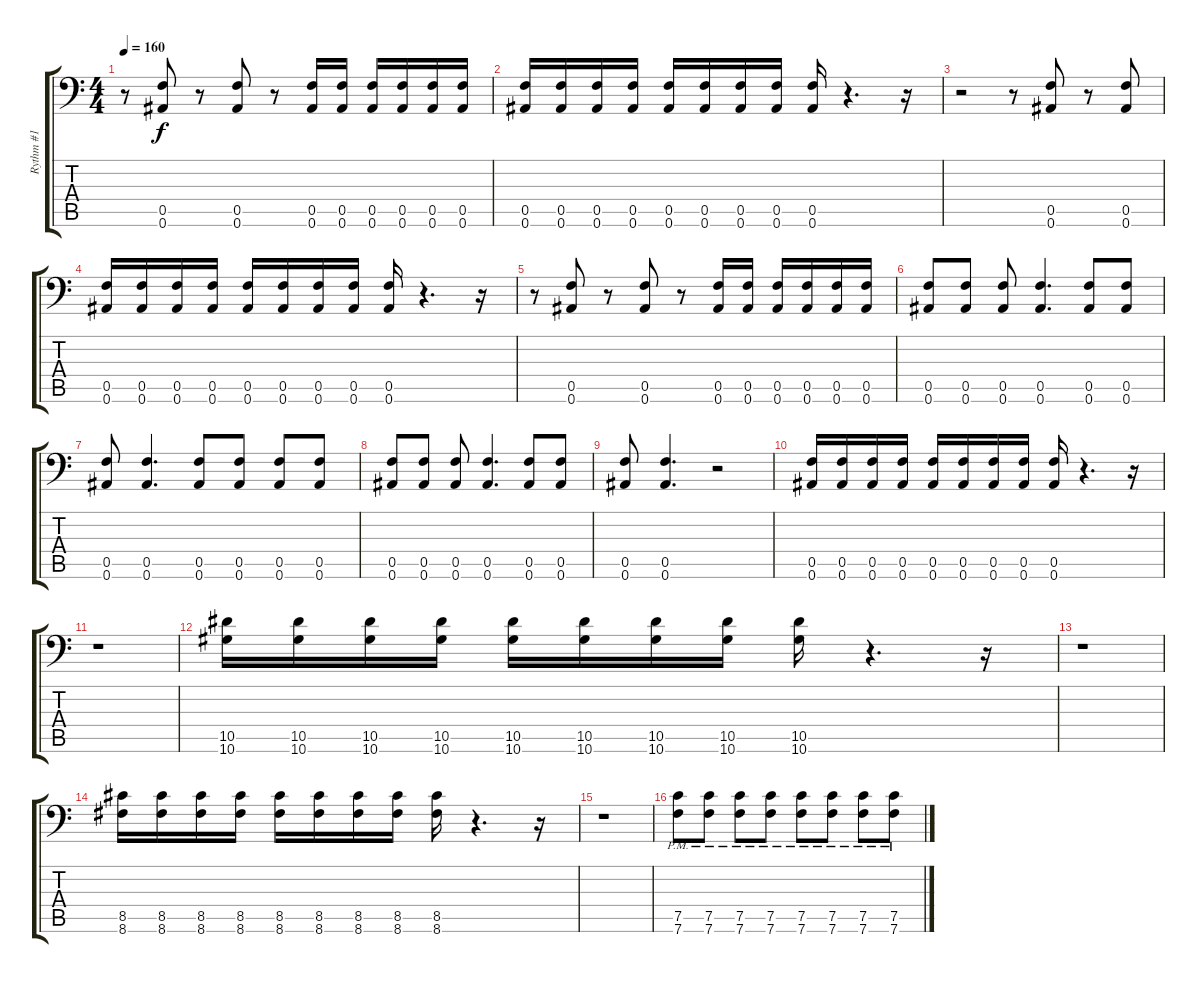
\track ("Rythm #1" "Rythm #1") {instrument distortionguitar}
\staff {score tabs}
\tuning (C4 G3 Eb3 Bb2 F2 Bb1) {hide}
\ts (4 4)
\tempo 160
\clef f4
\ks c
r.8{dy f} (0.5 0.6).8 r.8 (0.5 0.6).8 r.8 (0.5 0.6).16 (0.5 0.6).16 (0.5 0.6).16 (0.5 0.6).16 (0.5 0.6).16 (0.5 0.6).16 |
(0.5 0.6).16 (0.5 0.6).16 (0.5 0.6).16 (0.5 0.6).16 (0.5 0.6).16 (0.5 0.6).16 (0.5 0.6).16 (0.5 0.6).16 (0.5 0.6).16 r.4{d} r.16 |
r.2 r.8 (0.5 0.6).8 r.8 (0.5 0.6).8 |
(0.5 0.6).16 (0.5 0.6).16 (0.5 0.6).16 (0.5 0.6).16 (0.5 0.6).16 (0.5 0.6).16 (0.5 0.6).16 (0.5 0.6).16 (0.5 0.6).16 r.4{d} r.16 |
r.8 (0.5 0.6).8 r.8 (0.5 0.6).8 r.8 (0.5 0.6).16 (0.5 0.6).16 (0.5 0.6).16 (0.5 0.6).16 (0.5 0.6).16 (0.5 0.6).16 |
(0.5 0.6).8 (0.5 0.6).8 (0.5 0.6).8 (0.5 0.6).4{d} (0.5 0.6).8 (0.5 0.6).8 |
(0.5 0.6).8 (0.5 0.6).4{d} (0.5 0.6).8 (0.5 0.6).8 (0.5 0.6).8 (0.5 0.6).8 |
(0.5 0.6).8 (0.5 0.6).8 (0.5 0.6).8 (0.5 0.6).4{d} (0.5 0.6).8 (0.5 0.6).8 |
(0.5 0.6).8 (0.5 0.6).4{d} r.2 |
(0.5 0.6).16 (0.5 0.6).16 (0.5 0.6).16 (0.5 0.6).16 (0.5 0.6).16 (0.5 0.6).16 (0.5 0.6).16 (0.5 0.6).16 (0.5 0.6).16 r.4{d} r.16 |
r.1 |
(10.5 10.6).16 (10.5 10.6).16 (10.5 10.6).16 (10.5 10.6).16 (10.5 10.6).16 (10.5 10.6).16 (10.5 10.6).16 (10.5 10.6).16 (10.5 10.6).16 r.4{d} r.16 |
r.1 |
(8.5 8.6).16 (8.5 8.6).16 (8.5 8.6).16 (8.5 8.6).16 (8.5 8.6).16 (8.5 8.6).16 (8.5 8.6).16 (8.5 8.6).16 (8.5 8.6).16 r.4{d} r.16 |
r.1 |
(7.5{pm} 7.6{pm}).8 (7.5{pm} 7.6{pm}).8 (7.5{pm} 7.6{pm}).8 (7.5{pm} 7.6{pm}).8 (7.5{pm} 7.6{pm}).8 (7.5{pm} 7.6{pm}).8 (7.5{pm} 7.6{pm}).8 (7.5{pm} 7.6{pm}).8
